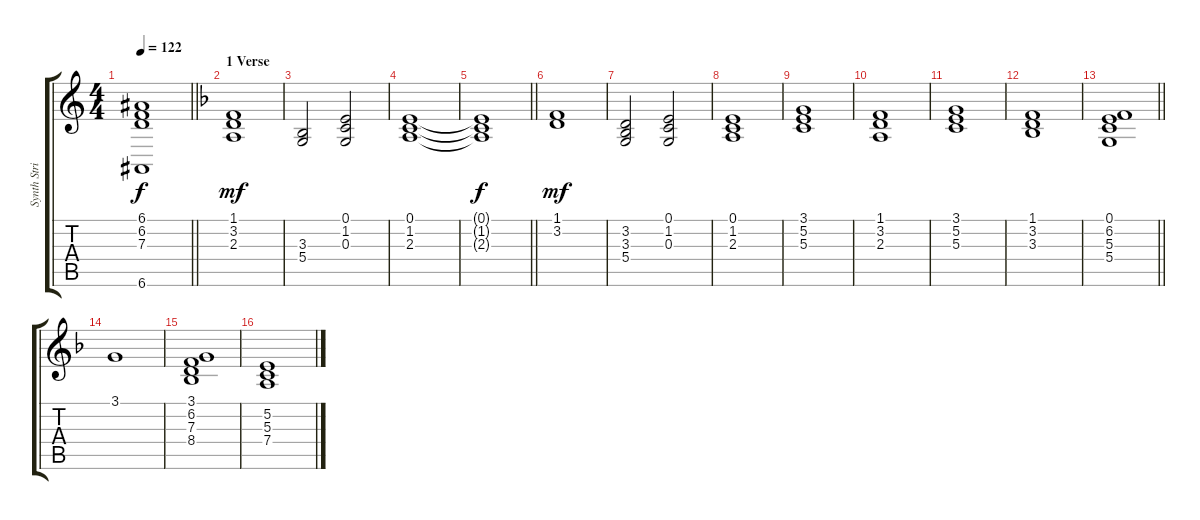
\track ("Synth Strings (Gillian Gilbert)" "Synth Stri") {instrument stringensemble1}
\staff {score tabs}
\tuning (E4 B3 G3 D3 A2 E2) {hide}
\ts (4 4)
\tempo 122
\clef g2
\barLineRight lightlight
\ks c
(6.1{t} 6.2{t} 7.3{t} 6.6{t}).1{dy f} |
\section ("" "1 Verse")
\ks f
(1.1 3.2 2.3).1{dy mf} |
(3.3 5.4).2 (0.1 1.2 0.3).2 |
(0.1 1.2 2.3).1 |
\barLineRight lightlight
(0.1{t} 1.2{t} 2.3{t}).1{dy f} |
(1.1 3.2).1{dy mf} |
(3.2 3.3 5.4).2 (0.1 1.2 0.3).2 |
(0.1 1.2 2.3).1 |
(3.1 5.2 5.3).1 |
(1.1 3.2 2.3).1 |
(3.1 5.2 5.3).1 |
(1.1 3.2 3.3).1 |
\barLineRight lightlight
(0.1 6.2 5.3 5.4).1 |
3.1.1 |
(3.1 6.2 7.3 8.4).1 |
(5.2 5.3 7.4).1
